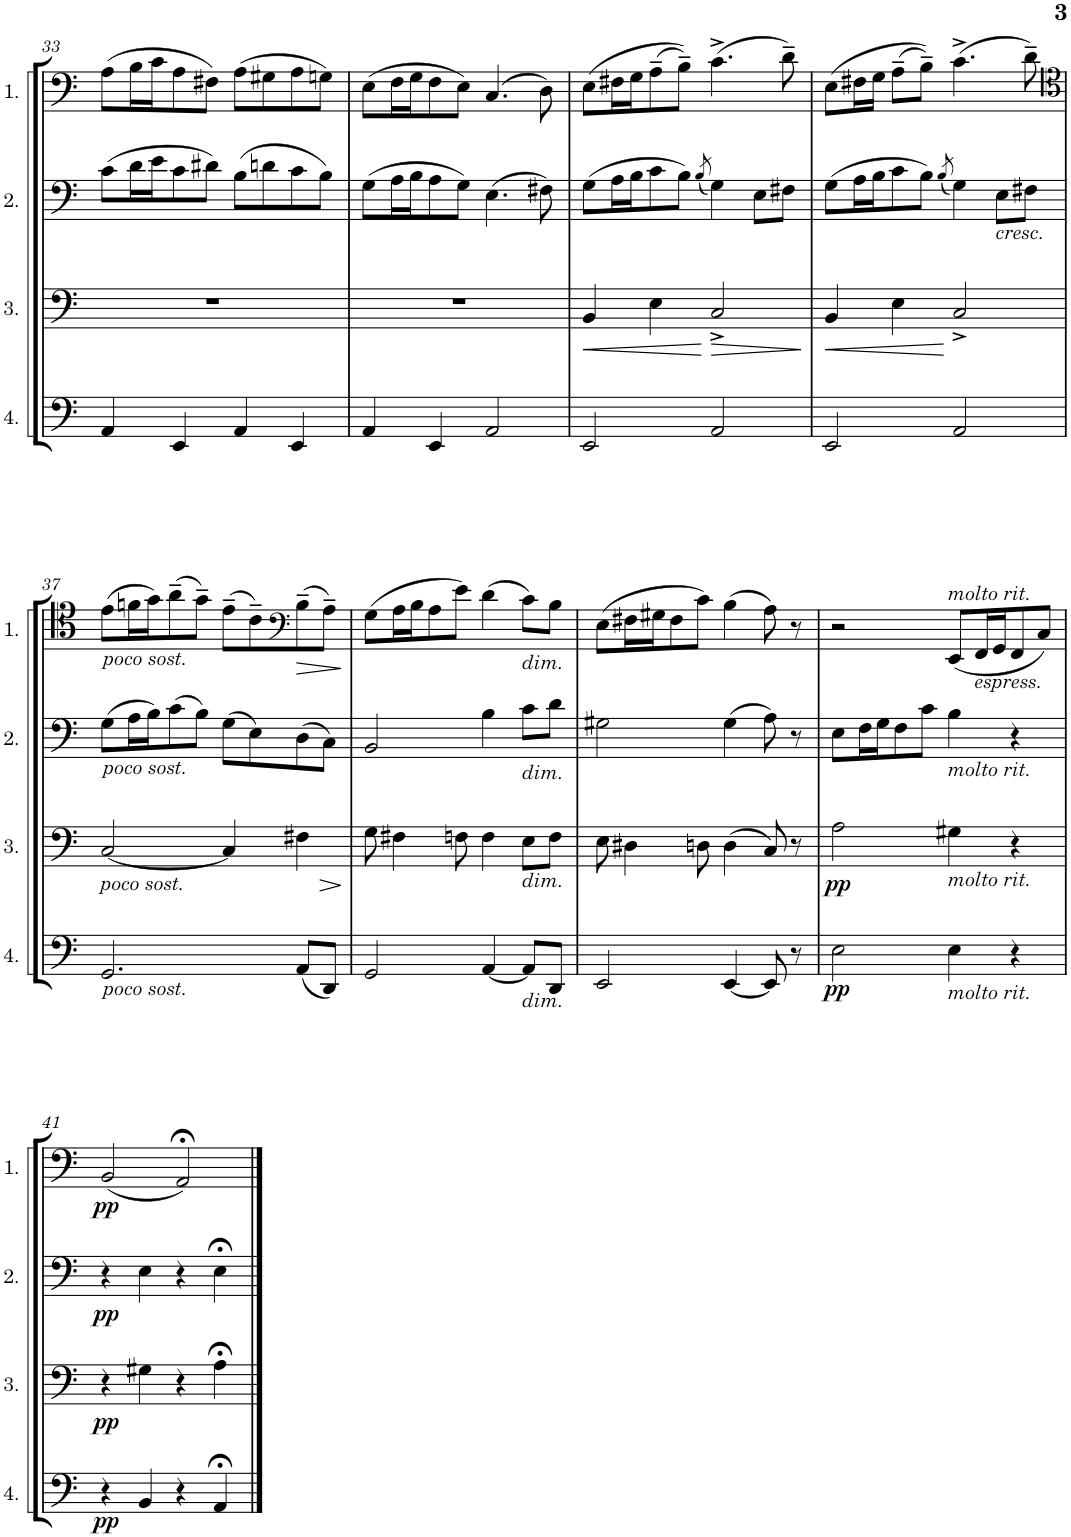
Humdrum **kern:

**kern	**dynam	**kern	**dynam	**kern	**dynam	**kern	**dynam
*part4	*part4	*part3	*part3	*part2	*part2	*part1	*part1
*staff4	*staff4	*staff3	*staff3	*staff2	*staff2	*staff1	*staff1
*I"Cello 4	*	*I"Cello 3	*	*I"Cello 2	*	*I"Cello 1	*
!!LO:PB:g=z
*clefF4	*	*clefF4	*	*clefF4	*	*clefF4	*
*k[]	*	*k[]	*	*k[]	*	*k[]	*
*M4/4	*	*M4/4	*	*M4/4	*	*M4/4	*
*met(c)	*	*met(c)	*	*met(c)	*	*met(c)	*
=33	=33	=33	=33	=33	=33	=33	=33
4AA/	.	1r	.	(8c\L	.	(8A\L	.
.	.	.	.	16d\L	.	16B\L	.
.	.	.	.	16e\J	.	16c\J	.
4EE/	.	.	.	8c\	.	8A\	.
.	.	.	.	8d#X\J)	.	8F#X\J)	.
4AA/	.	.	.	(8B\L	.	(8A\L	.
.	.	.	.	8dn\	.	8G#X\	.
4EE/	.	.	.	8c\	.	8A\	.
.	.	.	.	8B\J)	.	8Gn\J)	.
=34	=34	=34	=34	=34	=34	=34	=34
4AA/	.	1r	.	(8G\L	.	(8E\L	.
.	.	.	.	16A\L	.	16F\L	.
.	.	.	.	16B\J	.	16G\J	.
4EE/	.	.	.	8A\	.	8F\	.
.	.	.	.	8G\J)	.	8E\J)	.
2AA/	.	.	.	(4.E\	.	(4.C/	.
.	.	.	.	8F#X\)	.	8D\)	.
=35	=35	=35	=35	=35	=35	=35	=35
!	!	!	!LO:HP:b	!	!	!	!
2EE/	.	4BB/	<	(8G\L	.	(8E\L	.
.	.	.	.	16A\L	.	16F#X\L	.
.	.	.	.	16B\J	.	16G\J	.
.	.	4E\	.	8c\	.	(8A~\	.
.	.	.	.	8B\J)	.	8B~\J))	.
.	.	.	.	(8qB/	.	.	.
!	!	!	!LO:HP:n=1:b	!	!	!	!
2AA/	.	2C^/	[ >	4G\)	.	(4.c^\	.
.	.	.	.	8E\L	.	.	.
.	.	.	.	8F#X\J	.	8d~\)	.
.	.	.	]	.	.	.	.
=36	=36	=36	=36	=36	=36	=36	=36
!	!	!	!LO:HP:b	!	!	!	!
2EE/	.	4BB/	<	(8G\L	.	(8E\L	.
.	.	.	.	16A\L	.	16F#X\L	.
.	.	.	.	16B\J	.	16G\JJ	.
.	.	4E\	.	8c\	.	(8A~\L	.
.	.	.	.	8B\J)	.	8B~\J))	.
.	.	.	.	(8qB/	.	.	.
2AA/	.	2C^/	[	4G\)	.	(4.c^\	.
!	!	!	!	!LO:TX:b:i:t=cresc.	!	!	!
.	.	.	.	8E\L	.	.	.
.	.	.	.	8F#X\J	.	8d~\)	.
!!LO:LB:g=z
=37	=37	=37	=37	=37	=37	=37	=37
*	*	*	*	*	*	*clefC4	*
!	!	!	!	!	!	!LO:TX:b:i:t=poco sost.	!
!	!	!	!	!LO:TX:b:i:t=poco sost.	!	!	!
!	!	!LO:TX:b:i:t=poco sost.	!	!	!	!	!
!LO:TX:b:i:t=poco sost.	!	!	!	!	!	!	!
2.GG/	.	[2C/	.	(8G\L	.	(8e\L	.
.	.	.	.	16A\L	.	16fn\L	.
.	.	.	.	16B\J)	.	16g\J)	.
.	.	.	.	(8c\	.	(8a~\	.
.	.	.	.	8B\J)	.	8g~\J)	.
.	.	4C/]	.	(8G\L	.	(8e~\L	.
.	.	.	.	8E\)	.	8c~\)	.
*	*	*	*	*	*	*clefF4	*
!	!	!	!LO:HP:b	!	!	!	!LO:HP:b
(8AA/L	.	4F#X\	>	(8D\	.	(8B~\	>
8DD/J)	.	.	.	8C\J)	.	8A~\J)	.
.	.	.	]	.	.	.	]
=38	=38	=38	=38	=38	=38	=38	=38
2GG/	.	8G\	.	2BB/	.	(8G\L	.
.	.	4F#X\	.	.	.	16A\L	.
.	.	.	.	.	.	16B\J	.
.	.	.	.	.	.	8A\	.
.	.	8Fn\	.	.	.	8e\J)	.
[4AA/	.	4F\	.	4B\	.	(4d\	.
!	!	!	!	!	!	!LO:TX:b:i:t=dim.	!
!	!	!	!	!LO:TX:b:i:t=dim.	!	!	!
!	!	!LO:TX:b:i:t=dim.	!	!	!	!	!
!LO:TX:b:i:t=dim.	!	!	!	!	!	!	!
8AA/L]	.	8E\L	.	8c\L	.	8c\L)	.
8DD/J	.	8F\J	.	8d\J	.	8B\J	.
=39	=39	=39	=39	=39	=39	=39	=39
2EE/	.	8E\	.	2G#X\	.	(8E\L	.
.	.	4D#X\	.	.	.	16F#X\L	.
.	.	.	.	.	.	16G#X\J	.
.	.	.	.	.	.	8F#\	.
.	.	8Dn\	.	.	.	8c\J)	.
[4EE/	.	(4D\	.	(4G#\	.	(4B\	.
8EE/]	.	8C/)	.	8A\)	.	8A\)	.
8r	.	8r	.	8r	.	8r	.
=40	=40	=40	=40	=40	=40	=40	=40
!	!LO:DY:b	!	!LO:DY:b	!	!	!	!
2E\	pp	2A\	pp	8E\L	.	2r	.
.	.	.	.	16F\L	.	.	.
.	.	.	.	16G\J	.	.	.
.	.	.	.	8F\	.	.	.
.	.	.	.	8c\J	.	.	.
!	!	!	!	!	!	!LO:TX:a:i:t=molto rit.	!
!	!	!	!	!LO:TX:b:i:t=molto rit.	!	!	!
!	!	!LO:TX:b:i:t=molto rit.	!	!	!	!	!
!LO:TX:b:i:t=molto rit.	!	!	!	!	!	!	!
4E\	.	4G#X\	.	4B\	.	(8EE/L	.
!	!	!	!	!	!	!LO:TX:b:i:t=espress.	!
.	.	.	.	.	.	16FF/L	.
.	.	.	.	.	.	16GG/J	.
4r	.	4r	.	4r	.	8FF/	.
.	.	.	.	.	.	8C/J)	.
!!LO:LB:g=z
=41	=41	=41	=41	=41	=41	=41	=41
!	!LO:DY:b	!	!LO:DY:b	!	!LO:DY:b	!	!LO:DY:b
4r	pp	4r	pp	4r	pp	(2BB/	pp
4BB/	.	4G#X\	.	4E\	.	.	.
4r	.	4r	.	4r	.	2AA;</)	.
4AA;</	.	4A;<\	.	4E;<\	.	.	.
==	==	==	==	==	==	==	==
*-	*-	*-	*-	*-	*-	*-	*-
